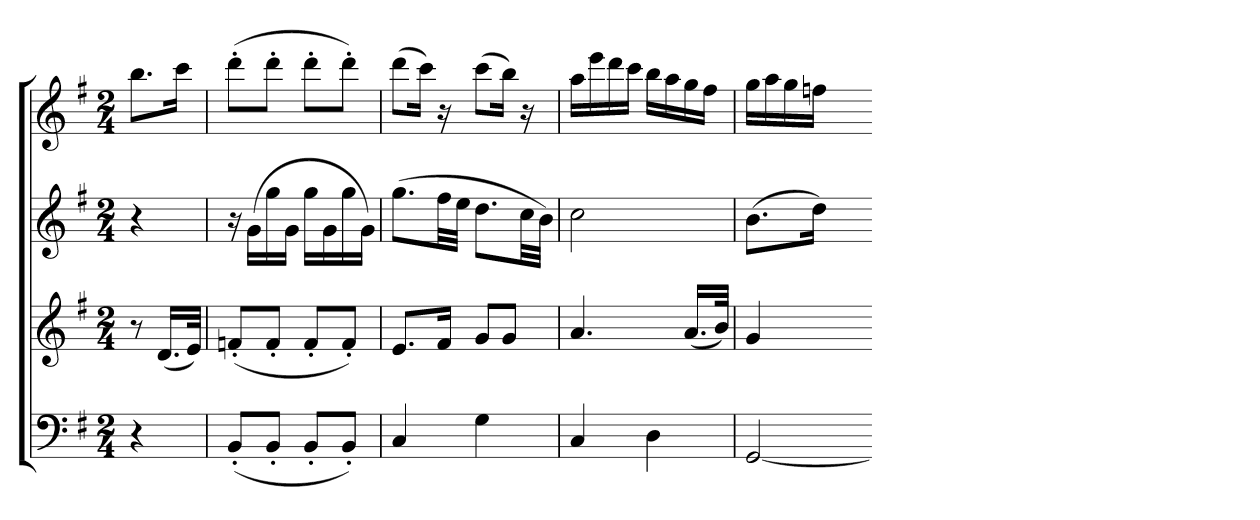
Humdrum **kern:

**kern	**kern	**kern	**kern
*part4	*part3	*part2	*part1
*staff4	*staff3	*staff2	*staff1
*clefF4	*clefG2	*clefG2	*clefG2
*k[f#]	*k[f#]	*k[f#]	*k[f#]
*G:	*G:	*G:	*G:
*M2/4	*M2/4	*M2/4	*M2/4
=	=	=	=
4r	8r	4r	8.bbL
.	(16.dLL	.	.
.	.	.	16cccJk
.	32eJJk)	.	.
=141	=141	=141	=141
(8BB'L	(8fn'L	16r	(8ddd'L
.	.	(16gLL	.
8BB'J	8f'J	16gg	8ddd'J
.	.	16gJJ	.
8BB'L	8f'L	16ggLL	8ddd'L
.	.	16g	.
8BB'J)	8f'J)	16gg	8ddd'J)
.	.	16gJJ)	.
=142	=142	=142	=142
4C	8.eL	(8.ggL	(8dddL
.	.	.	16cccJk)
.	16f#Jk	32ff#LL	16r
.	.	32eeJJJ	.
4G	8gL	8.ddL	(8cccL
.	8gJ	.	16bbJk)
.	.	32ccLL	16r
.	.	32bJJJ)	.
=143	=143	=143	=143
4C	4.a	2cc	16aaLL
.	.	.	16eee
.	.	.	16ddd
.	.	.	16cccJJ
4D	.	.	16bbLL
.	.	.	16aa
.	(16.aLL	.	16gg
.	.	.	16ff#JJ
.	32bJJk)	.	.
=144	=144	=144	=144
[2GG	4g	(8.bL	16ggLL
.	.	.	16aa
.	.	.	16gg
.	.	16ddJk)	16ffnJJ
.	4ryy	4ryy	4ryy
=-	=-	=-	=-
*-	*-	*-	*-
